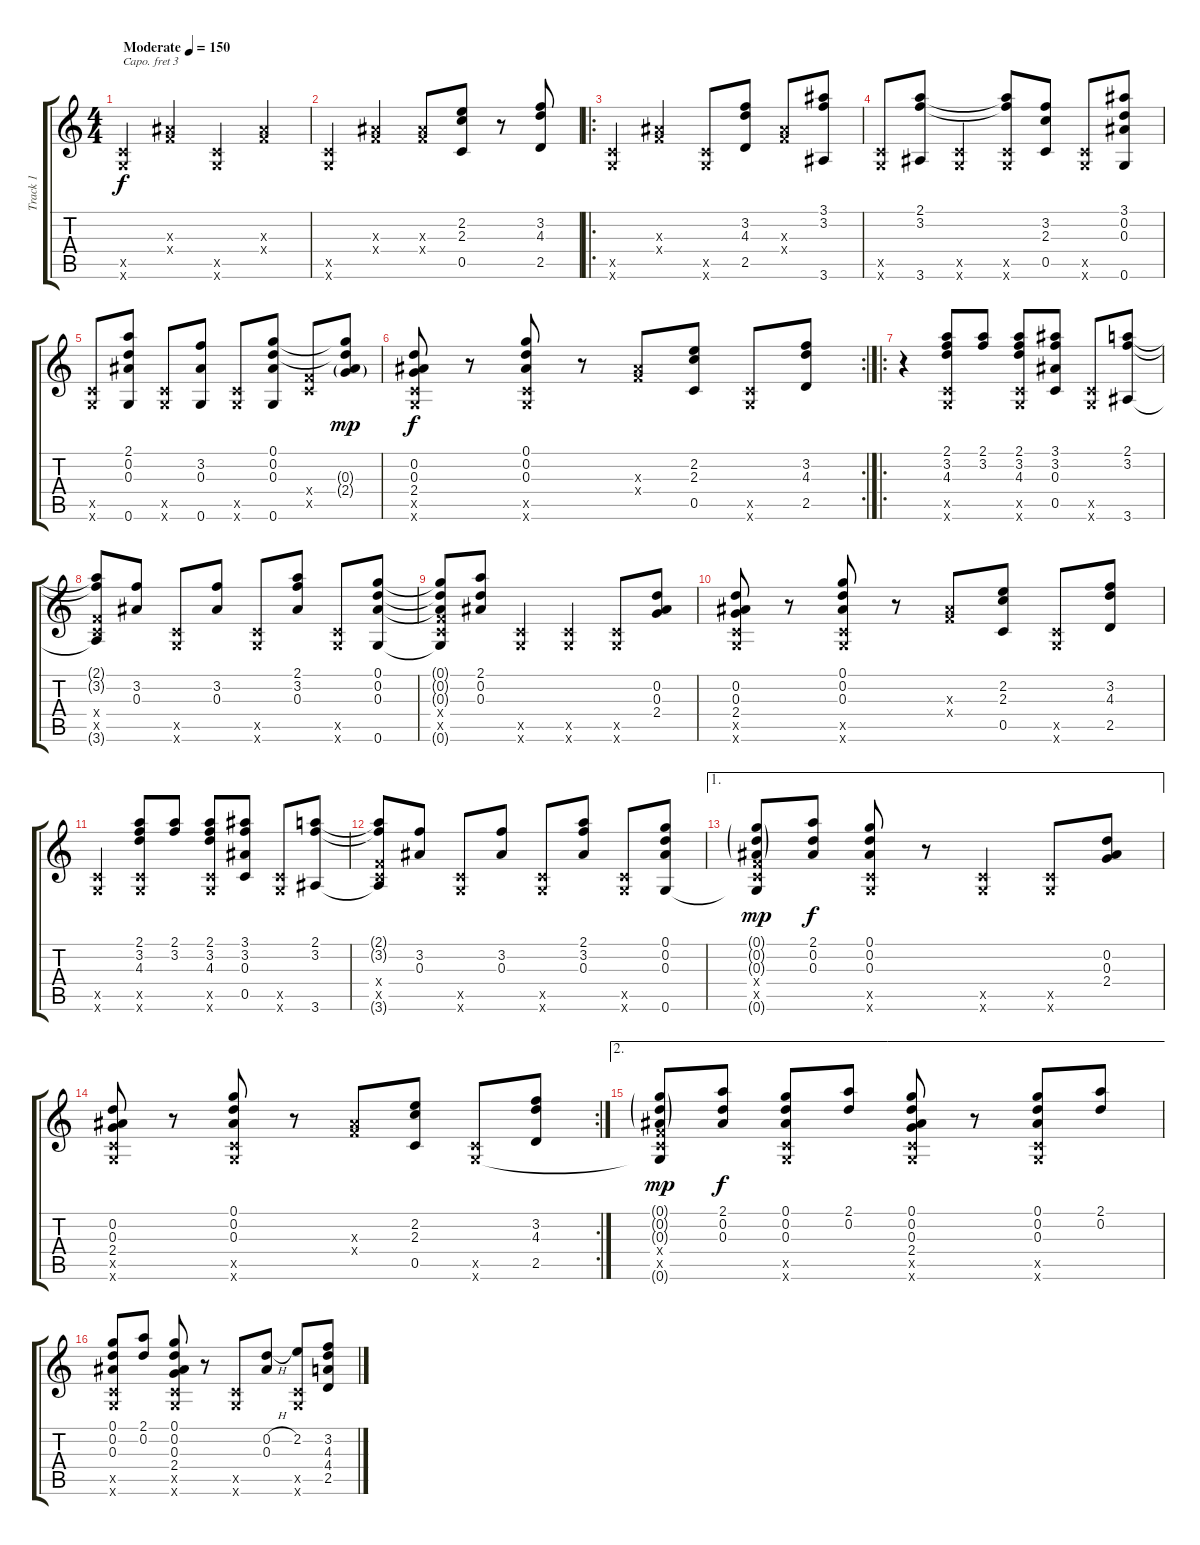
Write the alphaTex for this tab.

\track ("Track 1" "Track 1") {instrument acousticguitarsteel}
\staff {score tabs}
\capo 3
\tuning (E4 B3 G3 D3 A2 E2) {hide}
\ts (4 4)
\tempo (150 "Moderate")
\clef g2
\ks c
(0.5{x} 0.6{x}).4{dy f instrument acousticguitarsteel} (0.3{x} 0.4{x}).4 (0.5{x} 0.6{x}).4 (0.3{x} 0.4{x}).4 |
(0.5{x} 0.6{x}).4 (0.3{x} 0.4{x}).4 (0.3{x} 0.4{x}).8 (2.2 2.3 0.5).8 r.8 (3.2 4.3 2.5).8 |
\ro
(0.5{x} 0.6{x}).4 (0.3{x} 0.4{x}).4 (0.5{x} 0.6{x}).8 (3.2 4.3 2.5).8 (0.3{x} 0.4{x}).8 (3.1 3.2 3.6).8 |
(0.5{x} 0.6{x}).8 (2.1 3.2 3.6).8 (0.5{x} 0.6{x}).4 (2.1{t} 3.2{t} 0.5{x} 0.6{x}).8 (3.2 2.3 0.5).8 (0.5{x} 0.6{x}).8 (3.1 0.2 0.3 0.6).8 |
(0.5{x} 0.6{x}).8 (2.1 0.2 0.3 0.6).8 (0.5{x} 0.6{x}).8 (3.2 0.3 0.6).8 (0.5{x} 0.6{x}).8 (0.1 0.2 0.3 0.6).8 (0.4{x} 0.5{x}).8 (0.1{t} 0.2{t} 0.3{g} 2.4{g}).8{dy mp} |
\rc 2
(0.2 0.3 2.4 0.5{x} 0.6{x}).8{dy f} r.8 (0.1 0.2 0.3 0.5{x} 0.6{x}).8 r.8 (0.3{x} 0.4{x}).8 (2.2 2.3 0.5).8 (0.5{x} 0.6{x}).8 (3.2 4.3 2.5).8 |
\ro
r.4 (2.1 3.2 4.3 0.5{x} 0.6{x}).8 (2.1 3.2).8 (2.1 3.2 4.3 0.5{x} 0.6{x}).8 (3.1 3.2 0.3 0.5).8 (0.5{x} 0.6{x}).8 (2.1 3.2 3.6).8 |
(2.1{t} 3.2{t} 0.4{x} 0.5{x} 3.6{t}).8 (3.2 0.3).8 (0.5{x} 0.6{x}).8 (3.2 0.3).8 (0.5{x} 0.6{x}).8 (2.1 3.2 0.3).8 (0.5{x} 0.6{x}).8 (0.1 0.2 0.3 0.6).8 |
(0.1{t} 0.2{t} 0.3{t} 0.4{x} 0.5{x} 0.6{t}).8 (2.1 0.2 0.3).8 (0.5{x} 0.6{x}).4 (0.5{x} 0.6{x}).4 (0.5{x} 0.6{x}).8 (0.2 0.3 2.4).8 |
(0.2 0.3 2.4 0.5{x} 0.6{x}).8 r.8 (0.1 0.2 0.3 0.5{x} 0.6{x}).8 r.8 (0.3{x} 0.4{x}).8 (2.2 2.3 0.5).8 (0.5{x} 0.6{x}).8 (3.2 4.3 2.5).8 |
(0.5{x} 0.6{x}).4 (2.1 3.2 4.3 0.5{x} 0.6{x}).8 (2.1 3.2).8 (2.1 3.2 4.3 0.5{x} 0.6{x}).8 (3.1 3.2 0.3 0.5).8 (0.5{x} 0.6{x}).8 (2.1 3.2 3.6).8 |
(2.1{t} 3.2{t} 0.4{x} 0.5{x} 3.6{t}).8 (3.2 0.3).8 (0.5{x} 0.6{x}).8 (3.2 0.3).8 (0.5{x} 0.6{x}).8 (2.1 3.2 0.3).8 (0.5{x} 0.6{x}).8 (0.1 0.2 0.3 0.6).8 |
\ae 1
(0.1{g} 0.2{g} 0.3{g} 0.4{x} 0.5{x} 0.6{t}).8{dy mp} (2.1 0.2 0.3).8{dy f} (0.1 0.2 0.3 0.5{x} 0.6{x}).8 r.8 (0.5{x} 0.6{x}).4 (0.5{x} 0.6{x}).8 (0.2 0.3 2.4).8 |
\rc 2
(0.2 0.3 2.4 0.5{x} 0.6{x}).8 r.8 (0.1 0.2 0.3 0.5{x} 0.6{x}).8 r.8 (0.3{x} 0.4{x}).8 (2.2 2.3 0.5).8 (0.5{x} 0.6{x}).8 (3.2 4.3 2.5).8 |
\ae 2
(0.1{g} 0.2{g} 0.3{g} 0.4{x} 0.5{x} 0.6{t}).8{dy mp} (2.1 0.2 0.3).8{dy f} (0.1 0.2 0.3 0.5{x} 0.6{x}).8 (2.1 0.2).8 (0.1 0.2 0.3 2.4 0.5{x} 0.6{x}).8 r.8 (0.1 0.2 0.3 0.5{x} 0.6{x}).8 (2.1 0.2).8 |
(0.1 0.2 0.3 0.5{x} 0.6{x}).8 (2.1 0.2).8 (0.1 0.2 0.3 2.4 0.5{x} 0.6{x}).8 r.8 (0.5{x} 0.6{x}).8 (0.2{h} 0.3).8 (2.2 0.5{x} 0.6{x}).8 (3.2 4.3 4.4 2.5).8
